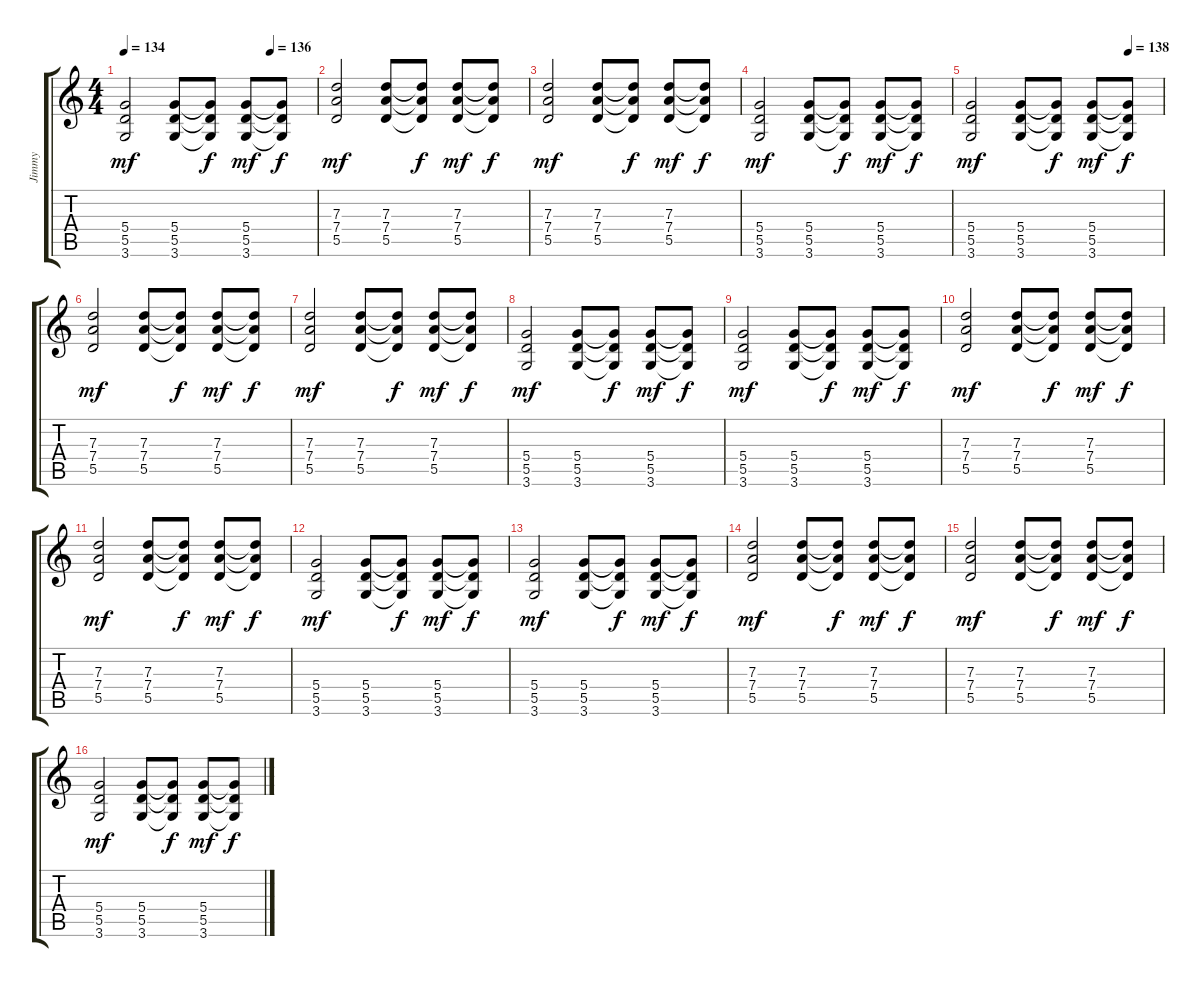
\track ("Jimmy" "Jimmy") {instrument distortionguitar}
\staff {score tabs}
\tuning (E4 B3 G3 D3 A2 E2) {hide}
\ts (4 4)
\tempo 134
\tempo (136 0.7604166666666666)
\clef g2
\ks c
(5.4 5.5 3.6).2{dy mf} (5.4 5.5 3.6).8 (5.4{t} 5.5{t} 3.6{t}).8{dy f} (5.4 5.5 3.6).8{dy mf} (5.4{t} 5.5{t} 3.6{t}).8{dy f} |
(7.3 7.4 5.5).2{dy mf} (7.3 7.4 5.5).8 (7.3{t} 7.4{t} 5.5{t}).8{dy f} (7.3 7.4 5.5).8{dy mf} (7.3{t} 7.4{t} 5.5{t}).8{dy f} |
(7.3 7.4 5.5).2{dy mf} (7.3 7.4 5.5).8 (7.3{t} 7.4{t} 5.5{t}).8{dy f} (7.3 7.4 5.5).8{dy mf} (7.3{t} 7.4{t} 5.5{t}).8{dy f} |
(5.4 5.5 3.6).2{dy mf} (5.4 5.5 3.6).8 (5.4{t} 5.5{t} 3.6{t}).8{dy f} (5.4 5.5 3.6).8{dy mf} (5.4{t} 5.5{t} 3.6{t}).8{dy f} |
\tempo (138 0.8229166666666666)
(5.4 5.5 3.6).2{dy mf} (5.4 5.5 3.6).8 (5.4{t} 5.5{t} 3.6{t}).8{dy f} (5.4 5.5 3.6).8{dy mf} (5.4{t} 5.5{t} 3.6{t}).8{dy f} |
(7.3 7.4 5.5).2{dy mf} (7.3 7.4 5.5).8 (7.3{t} 7.4{t} 5.5{t}).8{dy f} (7.3 7.4 5.5).8{dy mf} (7.3{t} 7.4{t} 5.5{t}).8{dy f} |
(7.3 7.4 5.5).2{dy mf} (7.3 7.4 5.5).8 (7.3{t} 7.4{t} 5.5{t}).8{dy f} (7.3 7.4 5.5).8{dy mf} (7.3{t} 7.4{t} 5.5{t}).8{dy f} |
(5.4 5.5 3.6).2{dy mf} (5.4 5.5 3.6).8 (5.4{t} 5.5{t} 3.6{t}).8{dy f} (5.4 5.5 3.6).8{dy mf} (5.4{t} 5.5{t} 3.6{t}).8{dy f} |
(5.4 5.5 3.6).2{dy mf} (5.4 5.5 3.6).8 (5.4{t} 5.5{t} 3.6{t}).8{dy f} (5.4 5.5 3.6).8{dy mf} (5.4{t} 5.5{t} 3.6{t}).8{dy f} |
(7.3 7.4 5.5).2{dy mf} (7.3 7.4 5.5).8 (7.3{t} 7.4{t} 5.5{t}).8{dy f} (7.3 7.4 5.5).8{dy mf} (7.3{t} 7.4{t} 5.5{t}).8{dy f} |
(7.3 7.4 5.5).2{dy mf} (7.3 7.4 5.5).8 (7.3{t} 7.4{t} 5.5{t}).8{dy f} (7.3 7.4 5.5).8{dy mf} (7.3{t} 7.4{t} 5.5{t}).8{dy f} |
(5.4 5.5 3.6).2{dy mf} (5.4 5.5 3.6).8 (5.4{t} 5.5{t} 3.6{t}).8{dy f} (5.4 5.5 3.6).8{dy mf} (5.4{t} 5.5{t} 3.6{t}).8{dy f} |
(5.4 5.5 3.6).2{dy mf} (5.4 5.5 3.6).8 (5.4{t} 5.5{t} 3.6{t}).8{dy f} (5.4 5.5 3.6).8{dy mf} (5.4{t} 5.5{t} 3.6{t}).8{dy f} |
(7.3 7.4 5.5).2{dy mf} (7.3 7.4 5.5).8 (7.3{t} 7.4{t} 5.5{t}).8{dy f} (7.3 7.4 5.5).8{dy mf} (7.3{t} 7.4{t} 5.5{t}).8{dy f} |
(7.3 7.4 5.5).2{dy mf} (7.3 7.4 5.5).8 (7.3{t} 7.4{t} 5.5{t}).8{dy f} (7.3 7.4 5.5).8{dy mf} (7.3{t} 7.4{t} 5.5{t}).8{dy f} |
(5.4 5.5 3.6).2{dy mf} (5.4 5.5 3.6).8 (5.4{t} 5.5{t} 3.6{t}).8{dy f} (5.4 5.5 3.6).8{dy mf} (5.4{t} 5.5{t} 3.6{t}).8{dy f}
